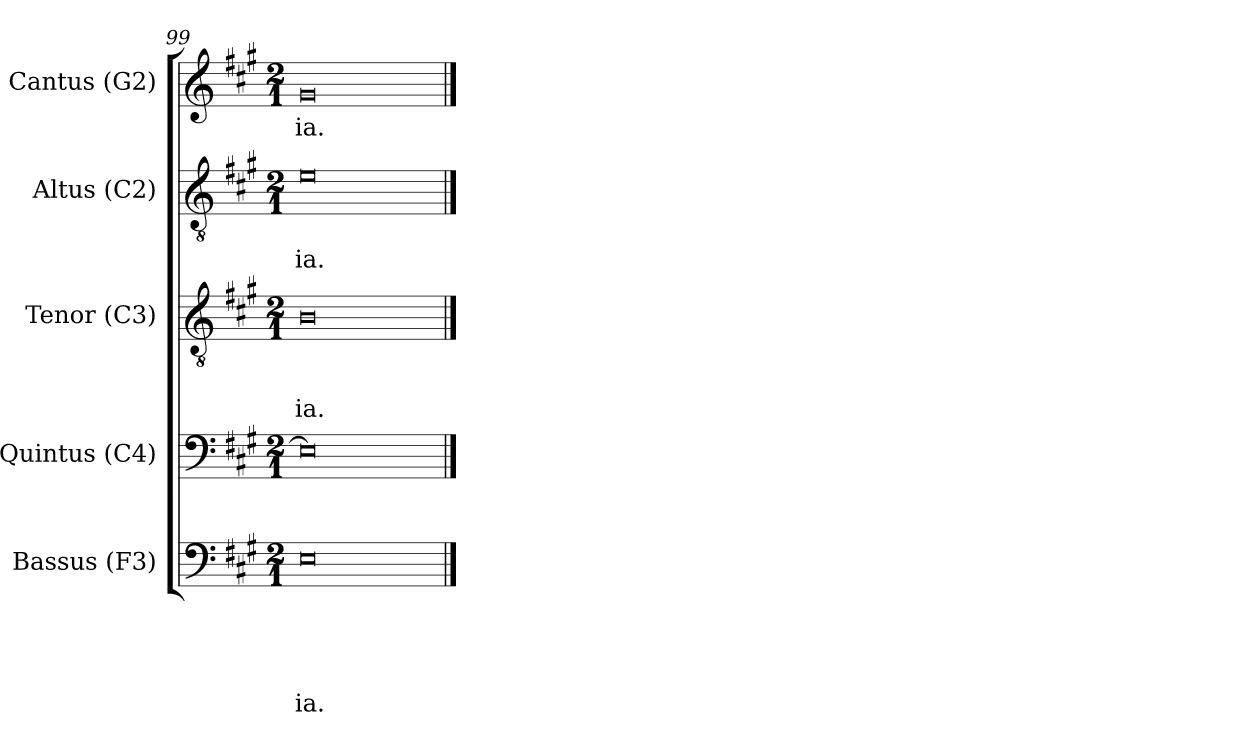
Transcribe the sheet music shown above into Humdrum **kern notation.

**kern	**text	**text	**text	**text	**text	**kern	**text	**kern	**text	**text	**text	**kern	**text	**text	**kern	**text
*part5	*part5	*part5	*part5	*part5	*part5	*part4	*part4	*part3	*part3	*part3	*part3	*part2	*part2	*part2	*part1	*part1
*staff5	*staff5	*staff5	*staff5	*staff5	*staff5	*staff4	*staff4	*staff3	*staff3	*staff3	*staff3	*staff2	*staff2	*staff2	*staff1	*staff1
*I"Bassus (F3)	*	*	*	*	*	*I"Quintus (C4)	*	*I"Tenor (C3)	*	*	*	*I"Altus (C2)	*	*	*I"Cantus (G2)	*
*I'B.	*	*	*	*	*	*I'Q.	*	*I'T.	*	*	*	*I'A.	*	*	*I'C.	*
*clefF4	*	*	*	*	*	*clefF4	*	*clefGv2	*	*	*	*clefGv2	*	*	*clefG2	*
*k[f#c#g#]	*	*	*	*	*	*k[f#c#g#]	*	*k[f#c#g#]	*	*	*	*k[f#c#g#]	*	*	*k[f#c#g#]	*
*A:	*	*	*	*	*	*A:	*	*A:	*	*	*	*A:	*	*	*A:	*
*M2/1	*	*	*	*	*	*M2/1	*	*M2/1	*	*	*	*M2/1	*	*	*M2/1	*
=99	=99	=99	=99	=99	=99	=99	=99	=99	=99	=99	=99	=99	=99	=99	=99	=99
!	!	!	!	!	!LO:LY:b:rj	!	!	!	!	!	!LO:LY:b:rj	!	!	!LO:LY:b:rj	!	!LO:LY:b:rj
0E	.	.	.	.	-ia.	0E]	.	0B	.	.	-ia.	0e	.	-ia.	0g#	-ia.
==	==	==	==	==	==	==	==	==	==	==	==	==	==	==	==	==
*-	*-	*-	*-	*-	*-	*-	*-	*-	*-	*-	*-	*-	*-	*-	*-	*-
